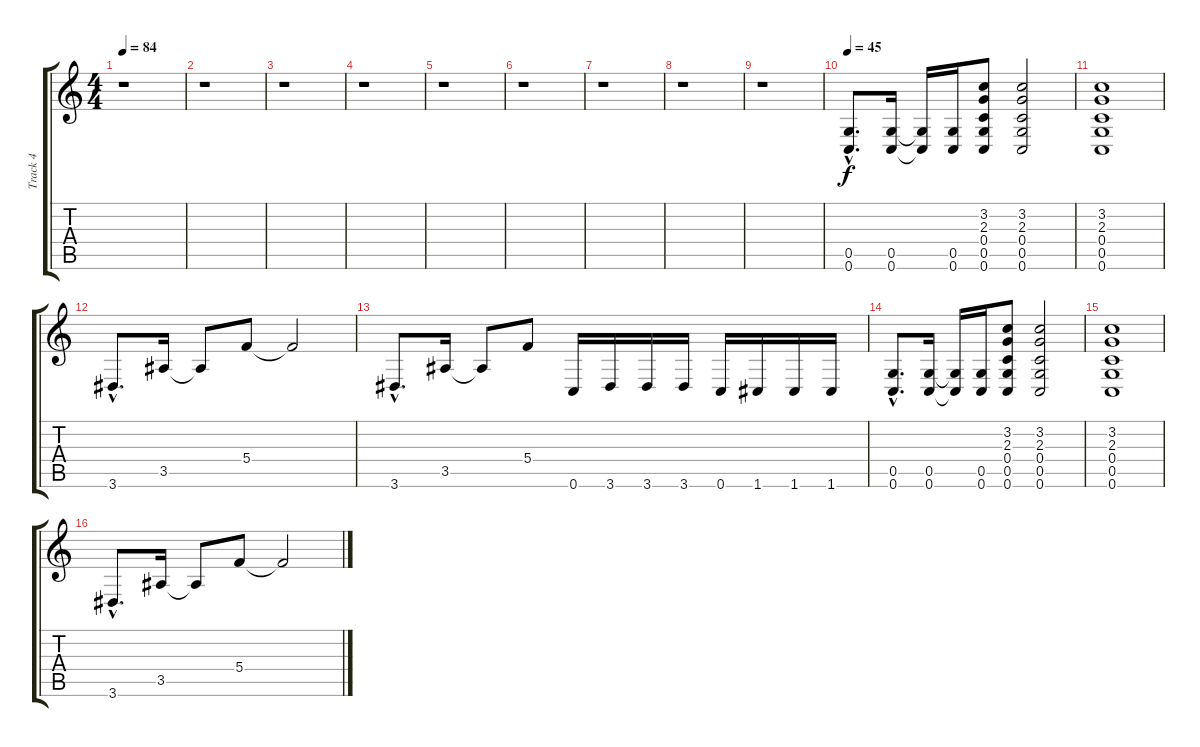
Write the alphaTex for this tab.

\track ("Track 4" "Track 4") {instrument distortionguitar}
\staff {score tabs}
\tuning (D4 A3 F3 C3 G2 C2) {hide}
\ts (4 4)
\tempo 84
\clef g2
\ks c
r.1{dy f} |
r.1 |
r.1 |
r.1 |
r.1 |
r.1 |
r.1 |
r.1 |
r.1 |
\tempo 45
(0.5{hac} 0.6{hac}).8{d} (0.5 0.6).16 (0.5{t} 0.6{t}).16 (0.5 0.6).16 (3.2 2.3 0.4 0.5 0.6).8 (3.2 2.3 0.4 0.5 0.6).2 |
(3.2 2.3 0.4 0.5 0.6).1 |
3.6{hac}.8{d} 3.5.16 3.5{t}.8 5.4.8 5.4{t}.2 |
3.6{hac}.8{d} 3.5.16 3.5{t}.8 5.4.8 0.6.16 3.6.16 3.6.16 3.6.16 0.6.16 1.6.16 1.6.16 1.6.16 |
(0.5{hac} 0.6{hac}).8{d} (0.5 0.6).16 (0.5{t} 0.6{t}).16 (0.5 0.6).16 (3.2 2.3 0.4 0.5 0.6).8 (3.2 2.3 0.4 0.5 0.6).2 |
(3.2 2.3 0.4 0.5 0.6).1 |
3.6{hac}.8{d} 3.5.16 3.5{t}.8 5.4.8 5.4{t}.2
